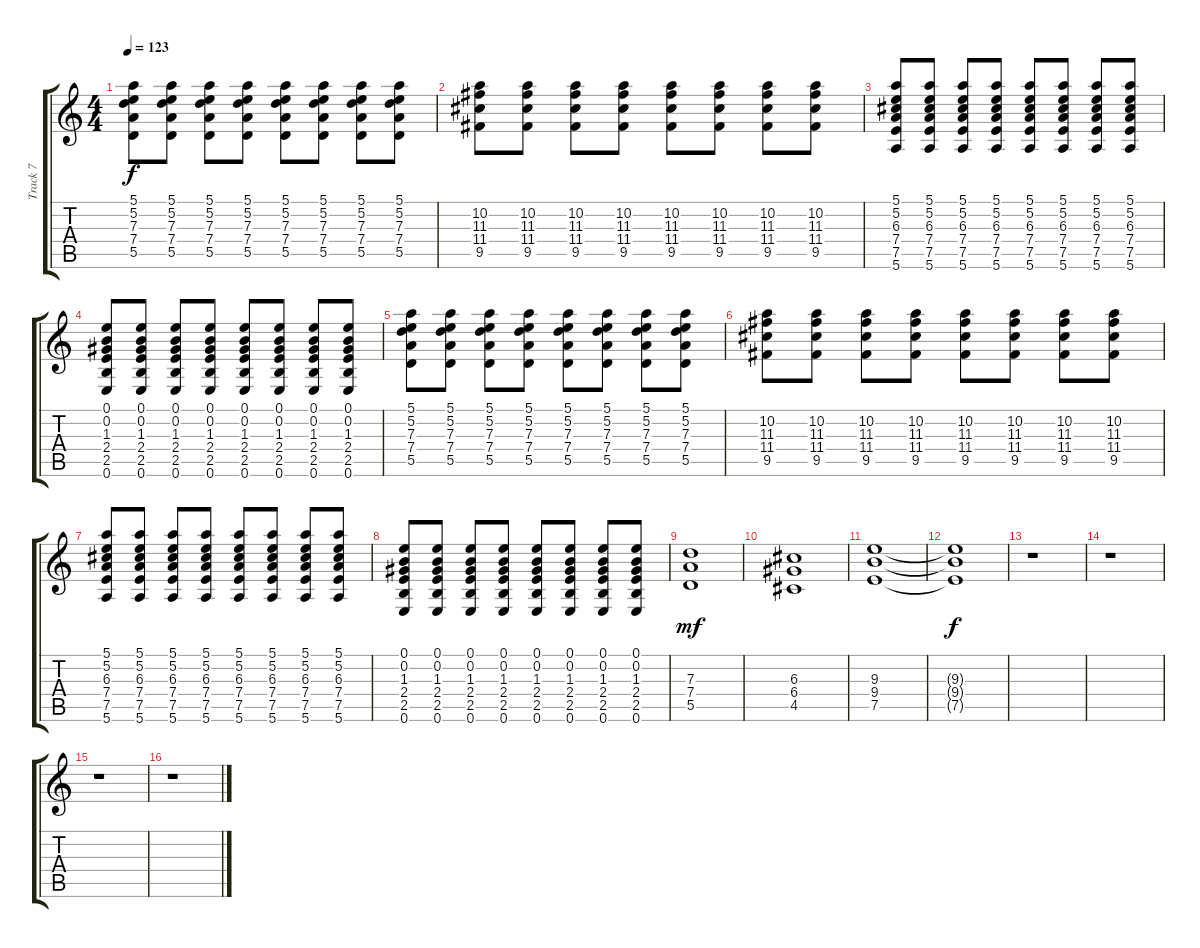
\track ("Track 7" "Track 7") {instrument distortionguitar}
\staff {score tabs}
\tuning (E4 B3 G3 D3 A2 E2) {hide}
\ts (4 4)
\tempo 123
\clef g2
\ks c
(5.1 5.2 7.3 7.4 5.5).8{dy f} (5.1 5.2 7.3 7.4 5.5).8 (5.1 5.2 7.3 7.4 5.5).8 (5.1 5.2 7.3 7.4 5.5).8 (5.1 5.2 7.3 7.4 5.5).8 (5.1 5.2 7.3 7.4 5.5).8 (5.1 5.2 7.3 7.4 5.5).8 (5.1 5.2 7.3 7.4 5.5).8 |
(10.2 11.3 11.4 9.5).8 (10.2 11.3 11.4 9.5).8 (10.2 11.3 11.4 9.5).8 (10.2 11.3 11.4 9.5).8 (10.2 11.3 11.4 9.5).8 (10.2 11.3 11.4 9.5).8 (10.2 11.3 11.4 9.5).8 (10.2 11.3 11.4 9.5).8 |
(5.1 5.2 6.3 7.4 7.5 5.6).8 (5.1 5.2 6.3 7.4 7.5 5.6).8 (5.1 5.2 6.3 7.4 7.5 5.6).8 (5.1 5.2 6.3 7.4 7.5 5.6).8 (5.1 5.2 6.3 7.4 7.5 5.6).8 (5.1 5.2 6.3 7.4 7.5 5.6).8 (5.1 5.2 6.3 7.4 7.5 5.6).8 (5.1 5.2 6.3 7.4 7.5 5.6).8 |
(0.1 0.2 1.3 2.4 2.5 0.6).8 (0.1 0.2 1.3 2.4 2.5 0.6).8 (0.1 0.2 1.3 2.4 2.5 0.6).8 (0.1 0.2 1.3 2.4 2.5 0.6).8 (0.1 0.2 1.3 2.4 2.5 0.6).8 (0.1 0.2 1.3 2.4 2.5 0.6).8 (0.1 0.2 1.3 2.4 2.5 0.6).8 (0.1 0.2 1.3 2.4 2.5 0.6).8 |
(5.1 5.2 7.3 7.4 5.5).8 (5.1 5.2 7.3 7.4 5.5).8 (5.1 5.2 7.3 7.4 5.5).8 (5.1 5.2 7.3 7.4 5.5).8 (5.1 5.2 7.3 7.4 5.5).8 (5.1 5.2 7.3 7.4 5.5).8 (5.1 5.2 7.3 7.4 5.5).8 (5.1 5.2 7.3 7.4 5.5).8 |
(10.2 11.3 11.4 9.5).8 (10.2 11.3 11.4 9.5).8 (10.2 11.3 11.4 9.5).8 (10.2 11.3 11.4 9.5).8 (10.2 11.3 11.4 9.5).8 (10.2 11.3 11.4 9.5).8 (10.2 11.3 11.4 9.5).8 (10.2 11.3 11.4 9.5).8 |
(5.1 5.2 6.3 7.4 7.5 5.6).8 (5.1 5.2 6.3 7.4 7.5 5.6).8 (5.1 5.2 6.3 7.4 7.5 5.6).8 (5.1 5.2 6.3 7.4 7.5 5.6).8 (5.1 5.2 6.3 7.4 7.5 5.6).8 (5.1 5.2 6.3 7.4 7.5 5.6).8 (5.1 5.2 6.3 7.4 7.5 5.6).8 (5.1 5.2 6.3 7.4 7.5 5.6).8 |
(0.1 0.2 1.3 2.4 2.5 0.6).8 (0.1 0.2 1.3 2.4 2.5 0.6).8 (0.1 0.2 1.3 2.4 2.5 0.6).8 (0.1 0.2 1.3 2.4 2.5 0.6).8 (0.1 0.2 1.3 2.4 2.5 0.6).8 (0.1 0.2 1.3 2.4 2.5 0.6).8 (0.1 0.2 1.3 2.4 2.5 0.6).8 (0.1 0.2 1.3 2.4 2.5 0.6).8 |
(7.3 7.4 5.5).1{dy mf} |
(6.3 6.4 4.5).1 |
(9.3 9.4 7.5).1 |
(9.3{t} 9.4{t} 7.5{t}).1{dy f} |
r.1 |
r.1 |
r.1 |
r.1
